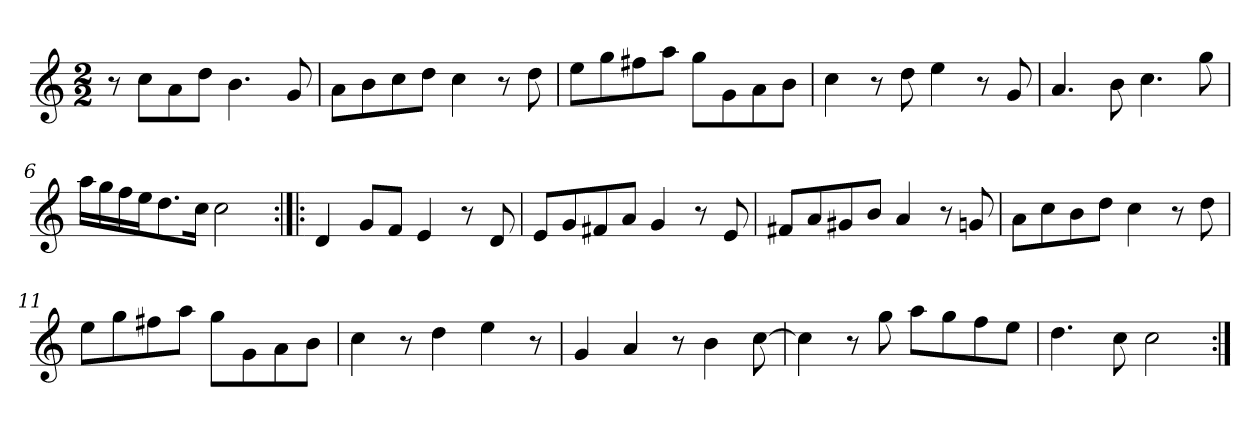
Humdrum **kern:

**kern
*part1
*staff1
*clefG2
*k[]
*C:
*M2/2
*MM120
=1
8r
8cc\L
8a\
8dd\J
4.b
8g
=2
8a\L
8b\
8cc\
8dd\J
4cc
8r
8dd
=3
8ee\L
8gg\
8ff#X\
8aa\J
8gg\L
8g\
8a\
8b\J
=4
4cc
8r
8dd
4ee
8r
8g
=5
4.a
8b
4.cc
8gg
=6
16aa\LL
16gg\
16ff\
16ee\J
8.dd\
16cc\Jk
2cc
=7:|!|:
4d
8g/L
8f/J
4e
8r
8d
=8
8e/L
8g/
8f#X/
8a/J
4g
8r
8e
=9
8f#X/L
8a/
8g#X/
8b/J
4a
8r
8gn
=10
8a\L
8cc\
8b\
8dd\J
4cc
8r
8dd
=11
8ee\L
8gg\
8ff#X\
8aa\J
8gg\L
8g\
8a\
8b\J
=12
4cc
8r
4dd
4ee
8r
=13
4g
4a
8r
4b
[8cc
=14
4cc]
8r
8gg
8aa\L
8gg\
8ff\
8ee\J
=15
4.dd
8cc
2cc
=:|!
*-
